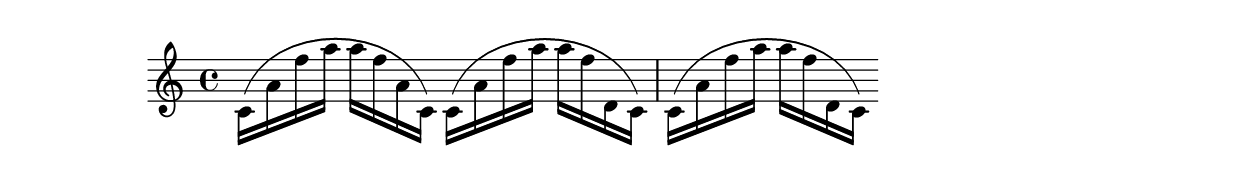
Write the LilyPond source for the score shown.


\version "2.1.26"
% TODO bit too wordy; edit a bit to cut stuff.  -gp
\header { texidoc ="@cindex Slur Beautiful
Similarly, the curvature of a slur is adjusted to stay clear of note
heads and stems.  When that would increase the curvature too much, the
slur is reverted to its default shape.  The threshold for this
decision is in Slur's object property @code{beautiful}.
It is loosely related to the enclosed area between the slur and the
notes.  Usually, the default setting works well, but in some cases you
may prefer a curved slur when LilyPond decides for a vertically moved
one.  You can indicate this preference by increasing the
@code{beautiful} value."
}

\score { \notes {\relative c' {
  \stemDown \slurUp
  c16( a' f' a a f a, c,)
  c( a' f' a a f d, c)
  \override Slur  #'beautiful = #5.0
  c( a' f' a a f d, c)
}}
\paper { raggedright = ##t }
}
